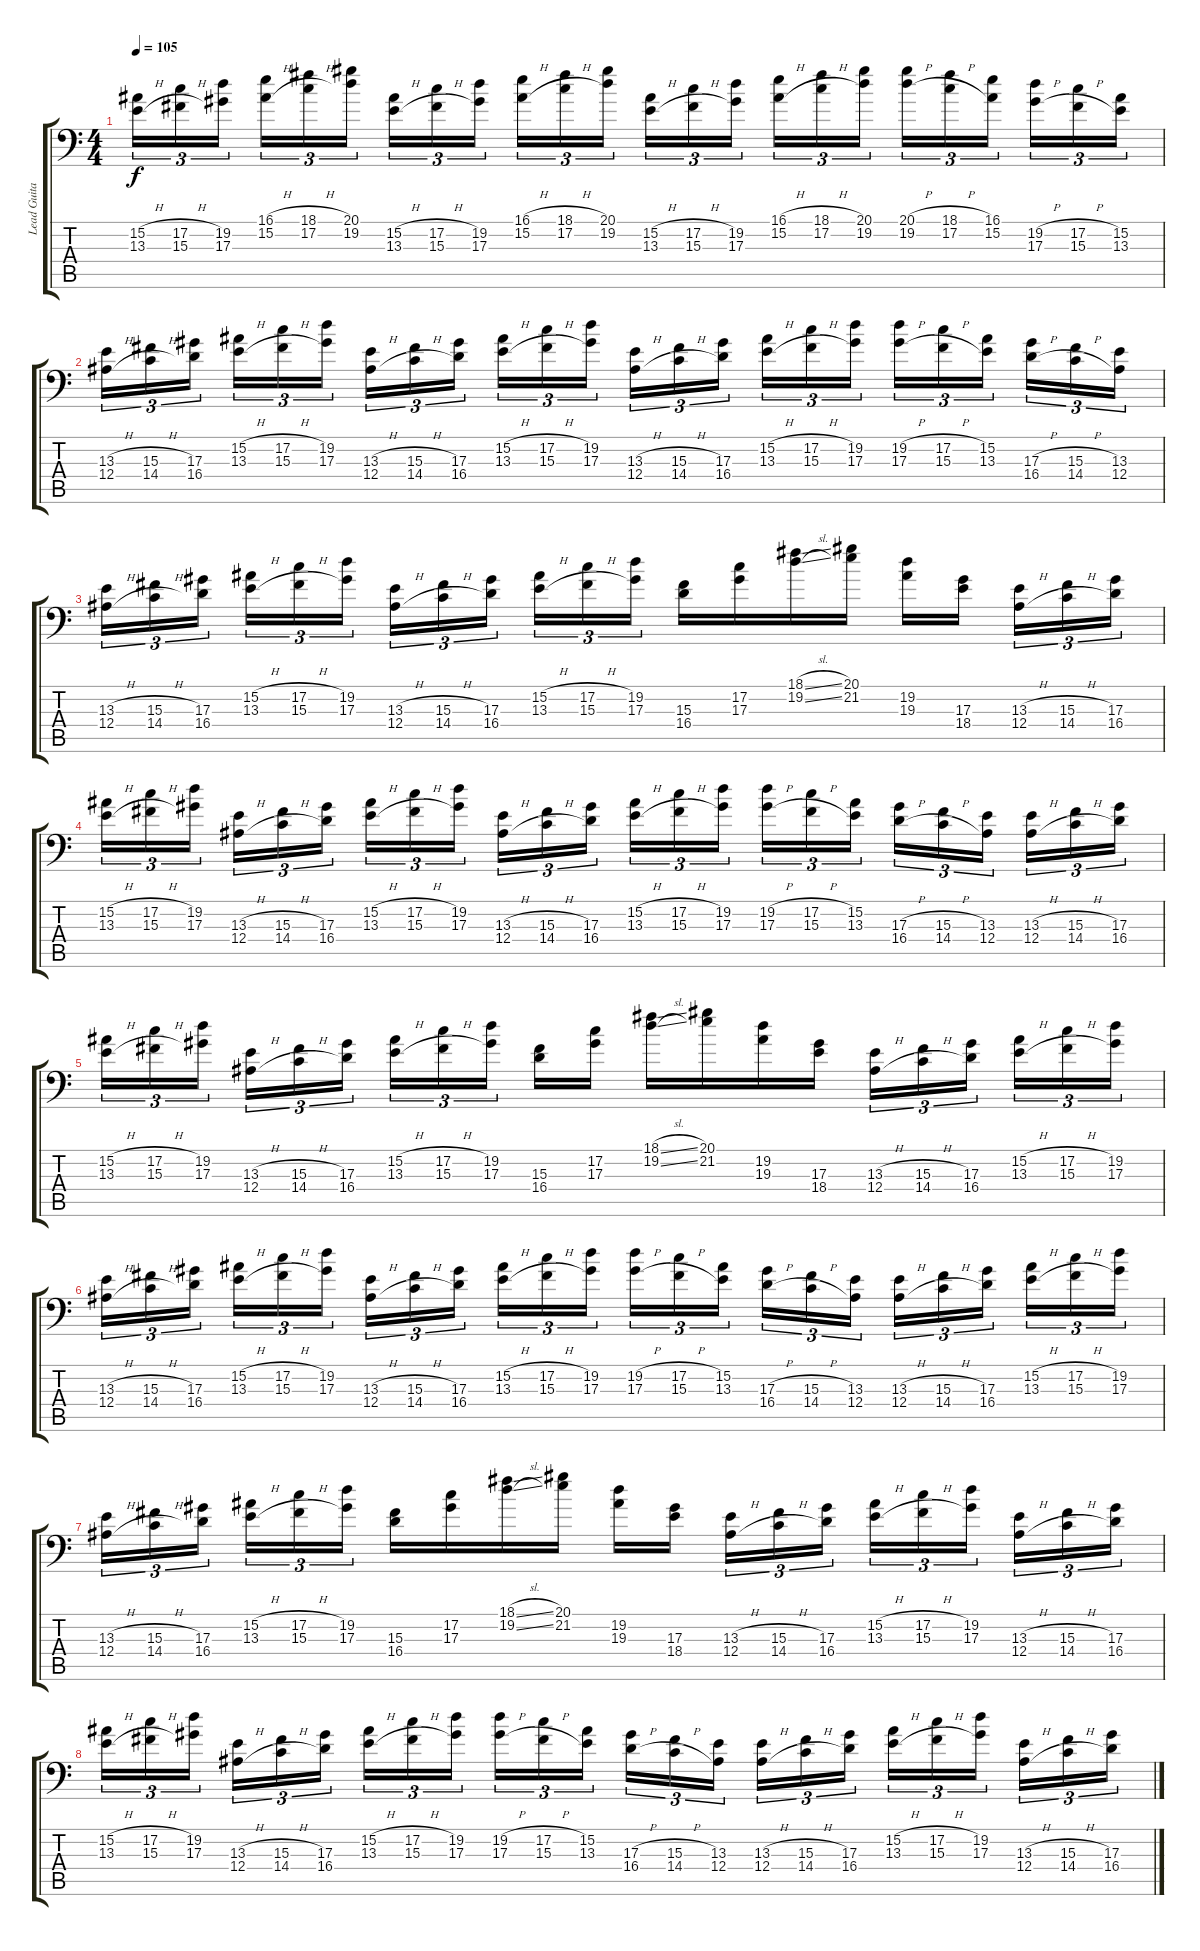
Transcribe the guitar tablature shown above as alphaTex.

\track ("Lead Guitar/Synth" "Lead Guita") {instrument acousticgrandpiano}
\staff {score tabs}
\tuning (C4 G3 Eb3 Bb2 F2 Bb1) {hide}
\ts (4 4)
\tempo 105
\clef f4
\ks c
(15.2{h} 13.3{h}).16{tu (3 2) dy f} (17.2{h} 15.3{h}).16{tu (3 2)} (19.2 17.3).16{tu (3 2) beam splitsecondary} (16.1{h} 15.2{h}).16{tu (3 2)} (18.1{h} 17.2{h}).16{tu (3 2)} (20.1 19.2).16{tu (3 2)} (15.2{h} 13.3{h}).16{tu (3 2)} (17.2{h} 15.3{h}).16{tu (3 2)} (19.2 17.3).16{tu (3 2) beam splitsecondary} (16.1{h} 15.2{h}).16{tu (3 2)} (18.1{h} 17.2{h}).16{tu (3 2)} (20.1 19.2).16{tu (3 2)} (15.2{h} 13.3{h}).16{tu (3 2)} (17.2{h} 15.3{h}).16{tu (3 2)} (19.2 17.3).16{tu (3 2) beam splitsecondary} (16.1{h} 15.2{h}).16{tu (3 2)} (18.1{h} 17.2{h}).16{tu (3 2)} (20.1 19.2).16{tu (3 2)} (20.1{h} 19.2{h}).16{tu (3 2)} (18.1{h} 17.2{h}).16{tu (3 2)} (16.1 15.2).16{tu (3 2) beam splitsecondary} (19.2{h} 17.3{h}).16{tu (3 2)} (17.2{h} 15.3{h}).16{tu (3 2)} (15.2 13.3).16{tu (3 2)} |
(13.3{h} 12.4{h}).16{tu (3 2)} (15.3{h} 14.4{h}).16{tu (3 2)} (17.3 16.4).16{tu (3 2) beam splitsecondary} (15.2{h} 13.3{h}).16{tu (3 2)} (17.2{h} 15.3{h}).16{tu (3 2)} (19.2 17.3).16{tu (3 2)} (13.3{h} 12.4{h}).16{tu (3 2)} (15.3{h} 14.4{h}).16{tu (3 2)} (17.3 16.4).16{tu (3 2) beam splitsecondary} (15.2{h} 13.3{h}).16{tu (3 2)} (17.2{h} 15.3{h}).16{tu (3 2)} (19.2 17.3).16{tu (3 2)} (13.3{h} 12.4{h}).16{tu (3 2)} (15.3{h} 14.4{h}).16{tu (3 2)} (17.3 16.4).16{tu (3 2) beam splitsecondary} (15.2{h} 13.3{h}).16{tu (3 2)} (17.2{h} 15.3{h}).16{tu (3 2)} (19.2 17.3).16{tu (3 2)} (19.2{h} 17.3{h}).16{tu (3 2)} (17.2{h} 15.3{h}).16{tu (3 2)} (15.2 13.3).16{tu (3 2) beam splitsecondary} (17.3{h} 16.4{h}).16{tu (3 2)} (15.3{h} 14.4{h}).16{tu (3 2)} (13.3 12.4).16{tu (3 2)} |
(13.3{h} 12.4{h}).16{tu (3 2)} (15.3{h} 14.4{h}).16{tu (3 2)} (17.3 16.4).16{tu (3 2) beam splitsecondary} (15.2{h} 13.3{h}).16{tu (3 2)} (17.2{h} 15.3{h}).16{tu (3 2)} (19.2 17.3).16{tu (3 2)} (13.3{h} 12.4{h}).16{tu (3 2)} (15.3{h} 14.4{h}).16{tu (3 2)} (17.3 16.4).16{tu (3 2) beam splitsecondary} (15.2{h} 13.3{h}).16{tu (3 2)} (17.2{h} 15.3{h}).16{tu (3 2)} (19.2 17.3).16{tu (3 2)} (15.3 16.4).16 (17.2 17.3).16 (18.1{sl} 19.2{sl}).16 (20.1 21.2).16 (19.2 19.3).16 (17.3 18.4).16{beam splitsecondary} (13.3{h} 12.4{h}).16{tu (3 2)} (15.3{h} 14.4{h}).16{tu (3 2)} (17.3 16.4).16{tu (3 2)} |
(15.2{h} 13.3{h}).16{tu (3 2)} (17.2{h} 15.3{h}).16{tu (3 2)} (19.2 17.3).16{tu (3 2) beam splitsecondary} (13.3{h} 12.4{h}).16{tu (3 2)} (15.3{h} 14.4{h}).16{tu (3 2)} (17.3 16.4).16{tu (3 2)} (15.2{h} 13.3{h}).16{tu (3 2)} (17.2{h} 15.3{h}).16{tu (3 2)} (19.2 17.3).16{tu (3 2) beam splitsecondary} (13.3{h} 12.4{h}).16{tu (3 2)} (15.3{h} 14.4{h}).16{tu (3 2)} (17.3 16.4).16{tu (3 2)} (15.2{h} 13.3{h}).16{tu (3 2)} (17.2{h} 15.3{h}).16{tu (3 2)} (19.2 17.3).16{tu (3 2) beam splitsecondary} (19.2{h} 17.3{h}).16{tu (3 2)} (17.2{h} 15.3{h}).16{tu (3 2)} (15.2 13.3).16{tu (3 2)} (17.3{h} 16.4{h}).16{tu (3 2)} (15.3{h} 14.4{h}).16{tu (3 2)} (13.3 12.4).16{tu (3 2) beam splitsecondary} (13.3{h} 12.4{h}).16{tu (3 2)} (15.3{h} 14.4{h}).16{tu (3 2)} (17.3 16.4).16{tu (3 2)} |
(15.2{h} 13.3{h}).16{tu (3 2)} (17.2{h} 15.3{h}).16{tu (3 2)} (19.2 17.3).16{tu (3 2) beam splitsecondary} (13.3{h} 12.4{h}).16{tu (3 2)} (15.3{h} 14.4{h}).16{tu (3 2)} (17.3 16.4).16{tu (3 2)} (15.2{h} 13.3{h}).16{tu (3 2)} (17.2{h} 15.3{h}).16{tu (3 2)} (19.2 17.3).16{tu (3 2) beam splitsecondary} (15.3 16.4).16 (17.2 17.3).16 (18.1{sl} 19.2{sl}).16 (20.1 21.2).16 (19.2 19.3).16 (17.3 18.4).16 (13.3{h} 12.4{h}).16{tu (3 2)} (15.3{h} 14.4{h}).16{tu (3 2)} (17.3 16.4).16{tu (3 2) beam splitsecondary} (15.2{h} 13.3{h}).16{tu (3 2)} (17.2{h} 15.3{h}).16{tu (3 2)} (19.2 17.3).16{tu (3 2)} |
(13.3{h} 12.4{h}).16{tu (3 2)} (15.3{h} 14.4{h}).16{tu (3 2)} (17.3 16.4).16{tu (3 2) beam splitsecondary} (15.2{h} 13.3{h}).16{tu (3 2)} (17.2{h} 15.3{h}).16{tu (3 2)} (19.2 17.3).16{tu (3 2)} (13.3{h} 12.4{h}).16{tu (3 2)} (15.3{h} 14.4{h}).16{tu (3 2)} (17.3 16.4).16{tu (3 2) beam splitsecondary} (15.2{h} 13.3{h}).16{tu (3 2)} (17.2{h} 15.3{h}).16{tu (3 2)} (19.2 17.3).16{tu (3 2)} (19.2{h} 17.3{h}).16{tu (3 2)} (17.2{h} 15.3{h}).16{tu (3 2)} (15.2 13.3).16{tu (3 2) beam splitsecondary} (17.3{h} 16.4{h}).16{tu (3 2)} (15.3{h} 14.4{h}).16{tu (3 2)} (13.3 12.4).16{tu (3 2)} (13.3{h} 12.4{h}).16{tu (3 2)} (15.3{h} 14.4{h}).16{tu (3 2)} (17.3 16.4).16{tu (3 2) beam splitsecondary} (15.2{h} 13.3{h}).16{tu (3 2)} (17.2{h} 15.3{h}).16{tu (3 2)} (19.2 17.3).16{tu (3 2)} |
(13.3{h} 12.4{h}).16{tu (3 2)} (15.3{h} 14.4{h}).16{tu (3 2)} (17.3 16.4).16{tu (3 2) beam splitsecondary} (15.2{h} 13.3{h}).16{tu (3 2)} (17.2{h} 15.3{h}).16{tu (3 2)} (19.2 17.3).16{tu (3 2)} (15.3 16.4).16 (17.2 17.3).16 (18.1{sl} 19.2{sl}).16 (20.1 21.2).16 (19.2 19.3).16 (17.3 18.4).16{beam splitsecondary} (13.3{h} 12.4{h}).16{tu (3 2)} (15.3{h} 14.4{h}).16{tu (3 2)} (17.3 16.4).16{tu (3 2)} (15.2{h} 13.3{h}).16{tu (3 2)} (17.2{h} 15.3{h}).16{tu (3 2)} (19.2 17.3).16{tu (3 2) beam splitsecondary} (13.3{h} 12.4{h}).16{tu (3 2)} (15.3{h} 14.4{h}).16{tu (3 2)} (17.3 16.4).16{tu (3 2)} |
(15.2{h} 13.3{h}).16{tu (3 2)} (17.2{h} 15.3{h}).16{tu (3 2)} (19.2 17.3).16{tu (3 2) beam splitsecondary} (13.3{h} 12.4{h}).16{tu (3 2)} (15.3{h} 14.4{h}).16{tu (3 2)} (17.3 16.4).16{tu (3 2)} (15.2{h} 13.3{h}).16{tu (3 2)} (17.2{h} 15.3{h}).16{tu (3 2)} (19.2 17.3).16{tu (3 2) beam splitsecondary} (19.2{h} 17.3{h}).16{tu (3 2)} (17.2{h} 15.3{h}).16{tu (3 2)} (15.2 13.3).16{tu (3 2)} (17.3{h} 16.4{h}).16{tu (3 2)} (15.3{h} 14.4{h}).16{tu (3 2)} (13.3 12.4).16{tu (3 2) beam splitsecondary} (13.3{h} 12.4{h}).16{tu (3 2)} (15.3{h} 14.4{h}).16{tu (3 2)} (17.3 16.4).16{tu (3 2)} (15.2{h} 13.3{h}).16{tu (3 2)} (17.2{h} 15.3{h}).16{tu (3 2)} (19.2 17.3).16{tu (3 2) beam splitsecondary} (13.3{h} 12.4{h}).16{tu (3 2)} (15.3{h} 14.4{h}).16{tu (3 2)} (17.3 16.4).16{tu (3 2)}
